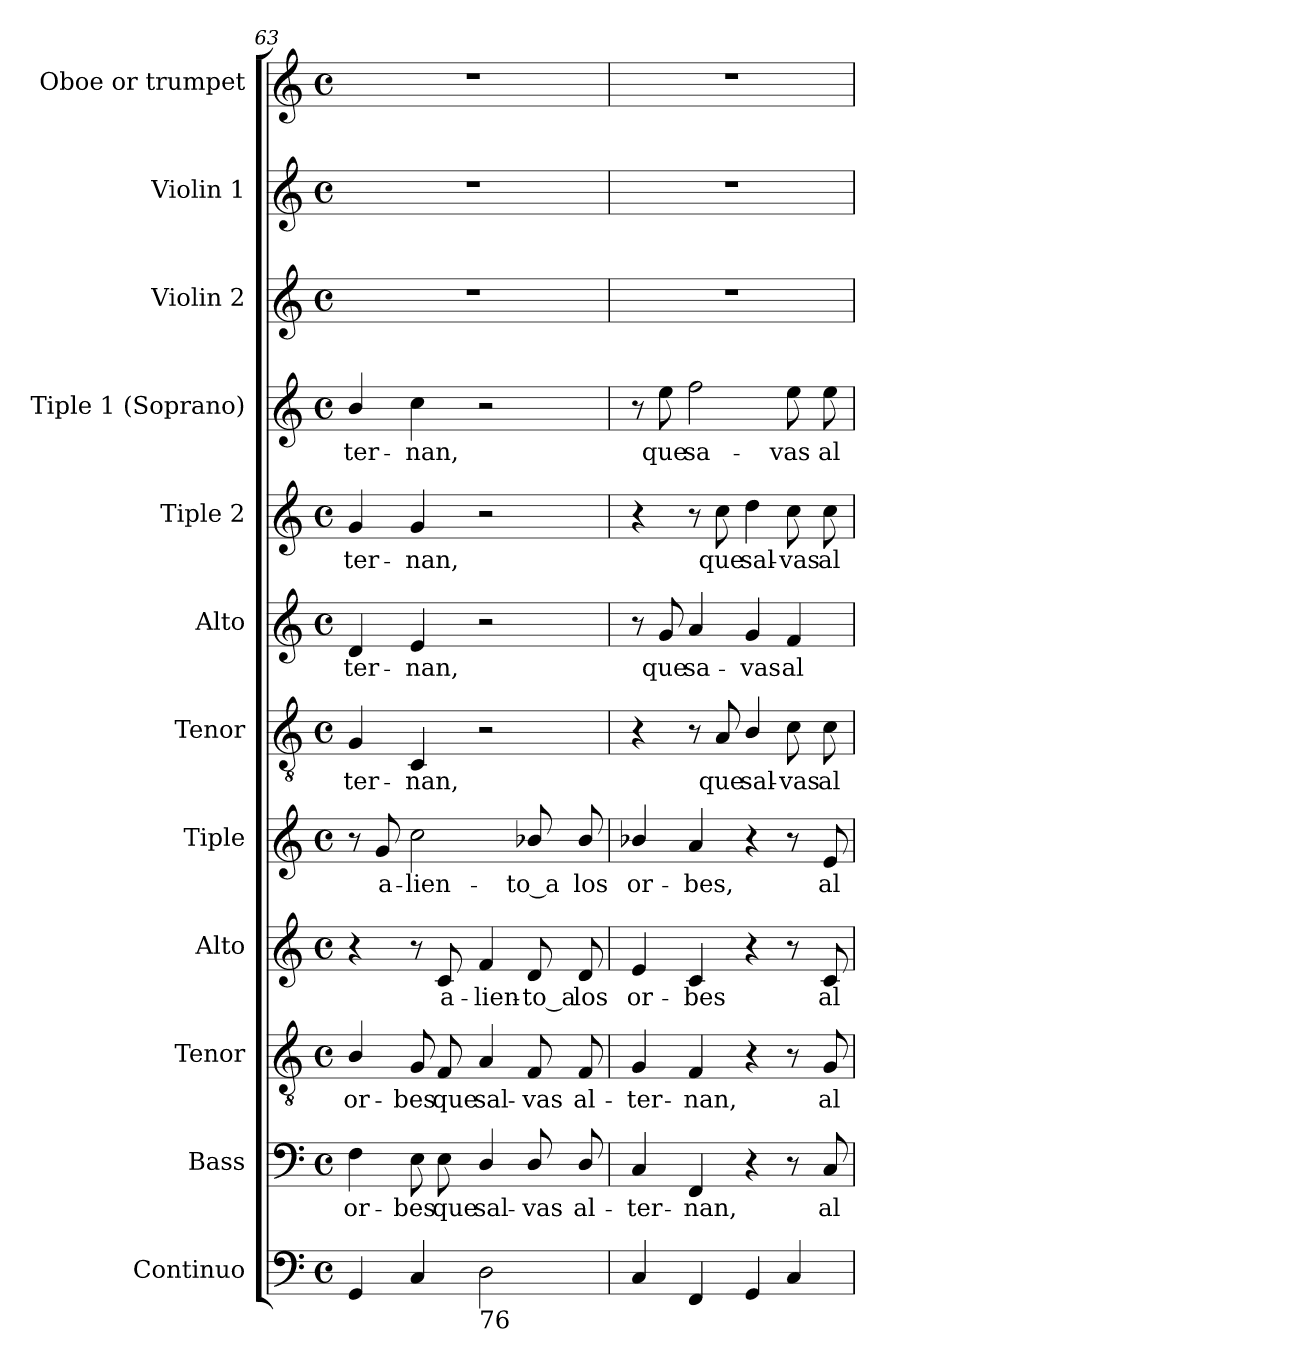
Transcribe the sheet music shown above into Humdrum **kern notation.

**kern	**kern	**text	**kern	**text	**kern	**text	**kern	**text	**kern	**text	**kern	**text	**kern	**text	**kern	**text	**kern	**kern	**kern
*part12	*part11	*part11	*part10	*part10	*part9	*part9	*part8	*part8	*part7	*part7	*part6	*part6	*part5	*part5	*part4	*part4	*part3	*part2	*part1
*staff12	*staff11	*staff11	*staff10	*staff10	*staff9	*staff9	*staff8	*staff8	*staff7	*staff7	*staff6	*staff6	*staff5	*staff5	*staff4	*staff4	*staff3	*staff2	*staff1
*I"Continuo	*I"Bass	*	*I"Tenor	*	*I"Alto	*	*I"Tiple	*	*I"Tenor	*	*I"Alto	*	*I"Tiple 2	*	*I"Tiple 1 (Soprano)	*	*I"Violin 2	*I"Violin 1	*I"Oboe or trumpet
*	*I'B.	*	*I'T.	*	*I'A.	*	*	*	*I'T.	*	*I'A.	*	*	*	*I'S1.	*	*I'Vln. 2	*I'Vln. 1	*I'Ob.
*clefF4	*clefF4	*	*clefGv2	*	*clefG2	*	*clefG2	*	*clefGv2	*	*clefG2	*	*clefG2	*	*clefG2	*	*clefG2	*clefG2	*clefG2
*	*	*	*ITrd7c12	*	*	*	*	*	*ITrd7c12	*	*	*	*	*	*	*	*	*	*
*k[]	*k[]	*	*k[]	*	*k[]	*	*k[]	*	*k[]	*	*k[]	*	*k[]	*	*k[]	*	*k[]	*k[]	*k[]
*C:	*C:	*	*C:	*	*C:	*	*C:	*	*C:	*	*C:	*	*C:	*	*C:	*	*C:	*C:	*C:
*M4/4	*M4/4	*	*M4/4	*	*M4/4	*	*M4/4	*	*M4/4	*	*M4/4	*	*M4/4	*	*M4/4	*	*M4/4	*M4/4	*M4/4
*met(c)	*met(c)	*	*met(c)	*	*met(c)	*	*met(c)	*	*met(c)	*	*met(c)	*	*met(c)	*	*met(c)	*	*met(c)	*met(c)	*met(c)
=63	=63	=63	=63	=63	=63	=63	=63	=63	=63	=63	=63	=63	=63	=63	=63	=63	=63	=63	=63
!	!	!LO:LY:b:color=#000000	!	!	!	!	!	!	!	!	!	!	!	!	!	!	!	!	!
!	!	!	!	!LO:LY:b:color=#000000	!	!	!	!	!	!	!	!	!	!	!	!	!	!	!
!	!	!	!	!	!	!	!	!	!	!LO:LY:b:color=#000000	!	!	!	!	!	!	!	!	!
!	!	!	!	!	!	!	!	!	!	!	!	!LO:LY:b:color=#000000	!	!	!	!	!	!	!
!	!	!	!	!	!	!	!	!	!	!	!	!	!	!LO:LY:b:color=#000000	!	!	!	!	!
!	!	!	!	!	!	!	!	!	!	!	!	!	!	!	!	!LO:LY:b:color=#000000	!	!	!
4GGi/	4Fi\	or-	4BBi/	or-	4r	.	8r	.	4GGi/	-ter-	4di/	-ter-	4gi/	-ter-	4bi/	-ter-	1r	1r	1r
!	!	!	!	!	!	!	!	!LO:LY:b:color=#000000	!	!	!	!	!	!	!	!	!	!	!
.	.	.	.	.	.	.	8gi/	a-	.	.	.	.	.	.	.	.	.	.	.
!	!	!LO:LY:b:color=#000000	!	!	!	!	!	!	!	!	!	!	!	!	!	!	!	!	!
!	!	!	!	!LO:LY:b:color=#000000	!	!	!	!	!	!	!	!	!	!	!	!	!	!	!
!	!	!	!	!	!	!	!	!LO:LY:b:color=#000000	!	!	!	!	!	!	!	!	!	!	!
!	!	!	!	!	!	!	!	!	!	!LO:LY:b:color=#000000	!	!	!	!	!	!	!	!	!
!	!	!	!	!	!	!	!	!	!	!	!	!LO:LY:b:color=#000000	!	!	!	!	!	!	!
!	!	!	!	!	!	!	!	!	!	!	!	!	!	!LO:LY:b:color=#000000	!	!	!	!	!
!	!	!	!	!	!	!	!	!	!	!	!	!	!	!	!	!LO:LY:b:color=#000000	!	!	!
4Ci/	8Ei\	-bes	8GGi/	-bes	8r	.	2cci\	-lien-	4CCi/	-nan,	4ei/	-nan,	4gi/	-nan,	4cci\	-nan,	.	.	.
!	!	!LO:LY:b:color=#000000	!	!	!	!	!	!	!	!	!	!	!	!	!	!	!	!	!
!	!	!	!	!LO:LY:b:color=#000000	!	!	!	!	!	!	!	!	!	!	!	!	!	!	!
!	!	!	!	!	!	!LO:LY:b:color=#000000	!	!	!	!	!	!	!	!	!	!	!	!	!
.	8Ei\	que	8FFi/	que	8ci/	a-	.	.	.	.	.	.	.	.	.	.	.	.	.
!	!	!LO:LY:b:color=#000000	!	!	!	!	!	!	!	!	!	!	!	!	!	!	!	!	!
!	!	!	!	!LO:LY:b:color=#000000	!	!	!	!	!	!	!	!	!	!	!	!	!	!	!
!LO:TX:b:t=76	!	!	!	!	!	!	!	!	!	!	!	!	!	!	!	!	!	!	!
!	!	!	!	!	!	!LO:LY:b:color=#000000	!	!	!	!	!	!	!	!	!	!	!	!	!
2Di\	4Di/	sal-	4AAi/	sal-	4fi/	-lien-	.	.	2r	.	2r	.	2r	.	2r	.	.	.	.
!	!	!LO:LY:b:color=#000000	!	!	!	!	!	!	!	!	!	!	!	!	!	!	!	!	!
!	!	!	!	!LO:LY:b:color=#000000	!	!	!	!	!	!	!	!	!	!	!	!	!	!	!
!	!	!	!	!	!	!LO:LY:b:color=#000000	!	!	!	!	!	!	!	!	!	!	!	!	!
!	!	!	!	!	!	!	!	!LO:LY:b:color=#000000	!	!	!	!	!	!	!	!	!	!	!
.	8Di/	-vas	8FFi/	-vas	8di/	-to_a	8b-Xi/	-to_a	.	.	.	.	.	.	.	.	.	.	.
!	!	!LO:LY:b:color=#000000	!	!	!	!	!	!	!	!	!	!	!	!	!	!	!	!	!
!	!	!	!	!LO:LY:b:color=#000000	!	!	!	!	!	!	!	!	!	!	!	!	!	!	!
!	!	!	!	!	!	!LO:LY:b:color=#000000	!	!	!	!	!	!	!	!	!	!	!	!	!
!	!	!	!	!	!	!	!	!LO:LY:b:color=#000000	!	!	!	!	!	!	!	!	!	!	!
.	8Di/	al-	8FFi/	al-	8di/	los	8b-i/	los	.	.	.	.	.	.	.	.	.	.	.
=64	=64	=64	=64	=64	=64	=64	=64	=64	=64	=64	=64	=64	=64	=64	=64	=64	=64	=64	=64
!	!	!LO:LY:b:color=#000000	!	!	!	!	!	!	!	!	!	!	!	!	!	!	!	!	!
!	!	!	!	!LO:LY:b:color=#000000	!	!	!	!	!	!	!	!	!	!	!	!	!	!	!
!	!	!	!	!	!	!LO:LY:b:color=#000000	!	!	!	!	!	!	!	!	!	!	!	!	!
!	!	!	!	!	!	!	!	!LO:LY:b:color=#000000	!	!	!	!	!	!	!	!	!	!	!
4Ci/	4Ci/	-ter-	4GGi/	-ter-	4ei/	or-	4b-Xi/	or-	4r	.	8r	.	4r	.	8r	.	1r	1r	1r
!	!	!	!	!	!	!	!	!	!	!	!	!LO:LY:b:color=#000000	!	!	!	!	!	!	!
!	!	!	!	!	!	!	!	!	!	!	!	!	!	!	!	!LO:LY:b:color=#000000	!	!	!
.	.	.	.	.	.	.	.	.	.	.	8gi/	que	.	.	8eei\	que	.	.	.
!	!	!LO:LY:b:color=#000000	!	!	!	!	!	!	!	!	!	!	!	!	!	!	!	!	!
!	!	!	!	!LO:LY:b:color=#000000	!	!	!	!	!	!	!	!	!	!	!	!	!	!	!
!	!	!	!	!	!	!LO:LY:b:color=#000000	!	!	!	!	!	!	!	!	!	!	!	!	!
!	!	!	!	!	!	!	!	!LO:LY:b:color=#000000	!	!	!	!	!	!	!	!	!	!	!
!	!	!	!	!	!	!	!	!	!	!	!	!LO:LY:b:color=#000000	!	!	!	!	!	!	!
!	!	!	!	!	!	!	!	!	!	!	!	!	!	!	!	!LO:LY:b:color=#000000	!	!	!
4FFi/	4FFi/	-nan,	4FFi/	-nan,	4ci/	-bes	4ai/	-bes,	8r	.	4ai/	sa-	8r	.	2ffi\	sa-	.	.	.
!	!	!	!	!	!	!	!	!	!	!LO:LY:b:color=#000000	!	!	!	!	!	!	!	!	!
!	!	!	!	!	!	!	!	!	!	!	!	!	!	!LO:LY:b:color=#000000	!	!	!	!	!
.	.	.	.	.	.	.	.	.	8AAi/	que	.	.	8cci\	que	.	.	.	.	.
!	!	!	!	!	!	!	!	!	!	!LO:LY:b:color=#000000	!	!	!	!	!	!	!	!	!
!	!	!	!	!	!	!	!	!	!	!	!	!LO:LY:b:color=#000000	!	!	!	!	!	!	!
!	!	!	!	!	!	!	!	!	!	!	!	!	!	!LO:LY:b:color=#000000	!	!	!	!	!
4GGi/	4r	.	4r	.	4r	.	4r	.	4BBi/	sal-	4gi/	-vas	4ddi\	sal-	.	.	.	.	.
!	!	!	!	!	!	!	!	!	!	!LO:LY:b:color=#000000	!	!	!	!	!	!	!	!	!
!	!	!	!	!	!	!	!	!	!	!	!	!LO:LY:b:color=#000000	!	!	!	!	!	!	!
!	!	!	!	!	!	!	!	!	!	!	!	!	!	!LO:LY:b:color=#000000	!	!	!	!	!
!	!	!	!	!	!	!	!	!	!	!	!	!	!	!	!	!LO:LY:b:color=#000000	!	!	!
4Ci/	8r	.	8r	.	8r	.	8r	.	8Ci\	-vas	4fi/	al-	8cci\	-vas	8eei\	-vas	.	.	.
!	!	!LO:LY:b:color=#000000	!	!	!	!	!	!	!	!	!	!	!	!	!	!	!	!	!
!	!	!	!	!LO:LY:b:color=#000000	!	!	!	!	!	!	!	!	!	!	!	!	!	!	!
!	!	!	!	!	!	!LO:LY:b:color=#000000	!	!	!	!	!	!	!	!	!	!	!	!	!
!	!	!	!	!	!	!	!	!LO:LY:b:color=#000000	!	!	!	!	!	!	!	!	!	!	!
!	!	!	!	!	!	!	!	!	!	!LO:LY:b:color=#000000	!	!	!	!	!	!	!	!	!
!	!	!	!	!	!	!	!	!	!	!	!	!	!	!LO:LY:b:color=#000000	!	!	!	!	!
!	!	!	!	!	!	!	!	!	!	!	!	!	!	!	!	!LO:LY:b:color=#000000	!	!	!
.	8Ci/	al-	8GGi/	al-	8ci/	al-	8ei/	al-	8Ci\	al-	.	.	8cci\	al-	8eei\	al-	.	.	.
=	=	=	=	=	=	=	=	=	=	=	=	=	=	=	=	=	=	=	=
*-	*-	*-	*-	*-	*-	*-	*-	*-	*-	*-	*-	*-	*-	*-	*-	*-	*-	*-	*-
